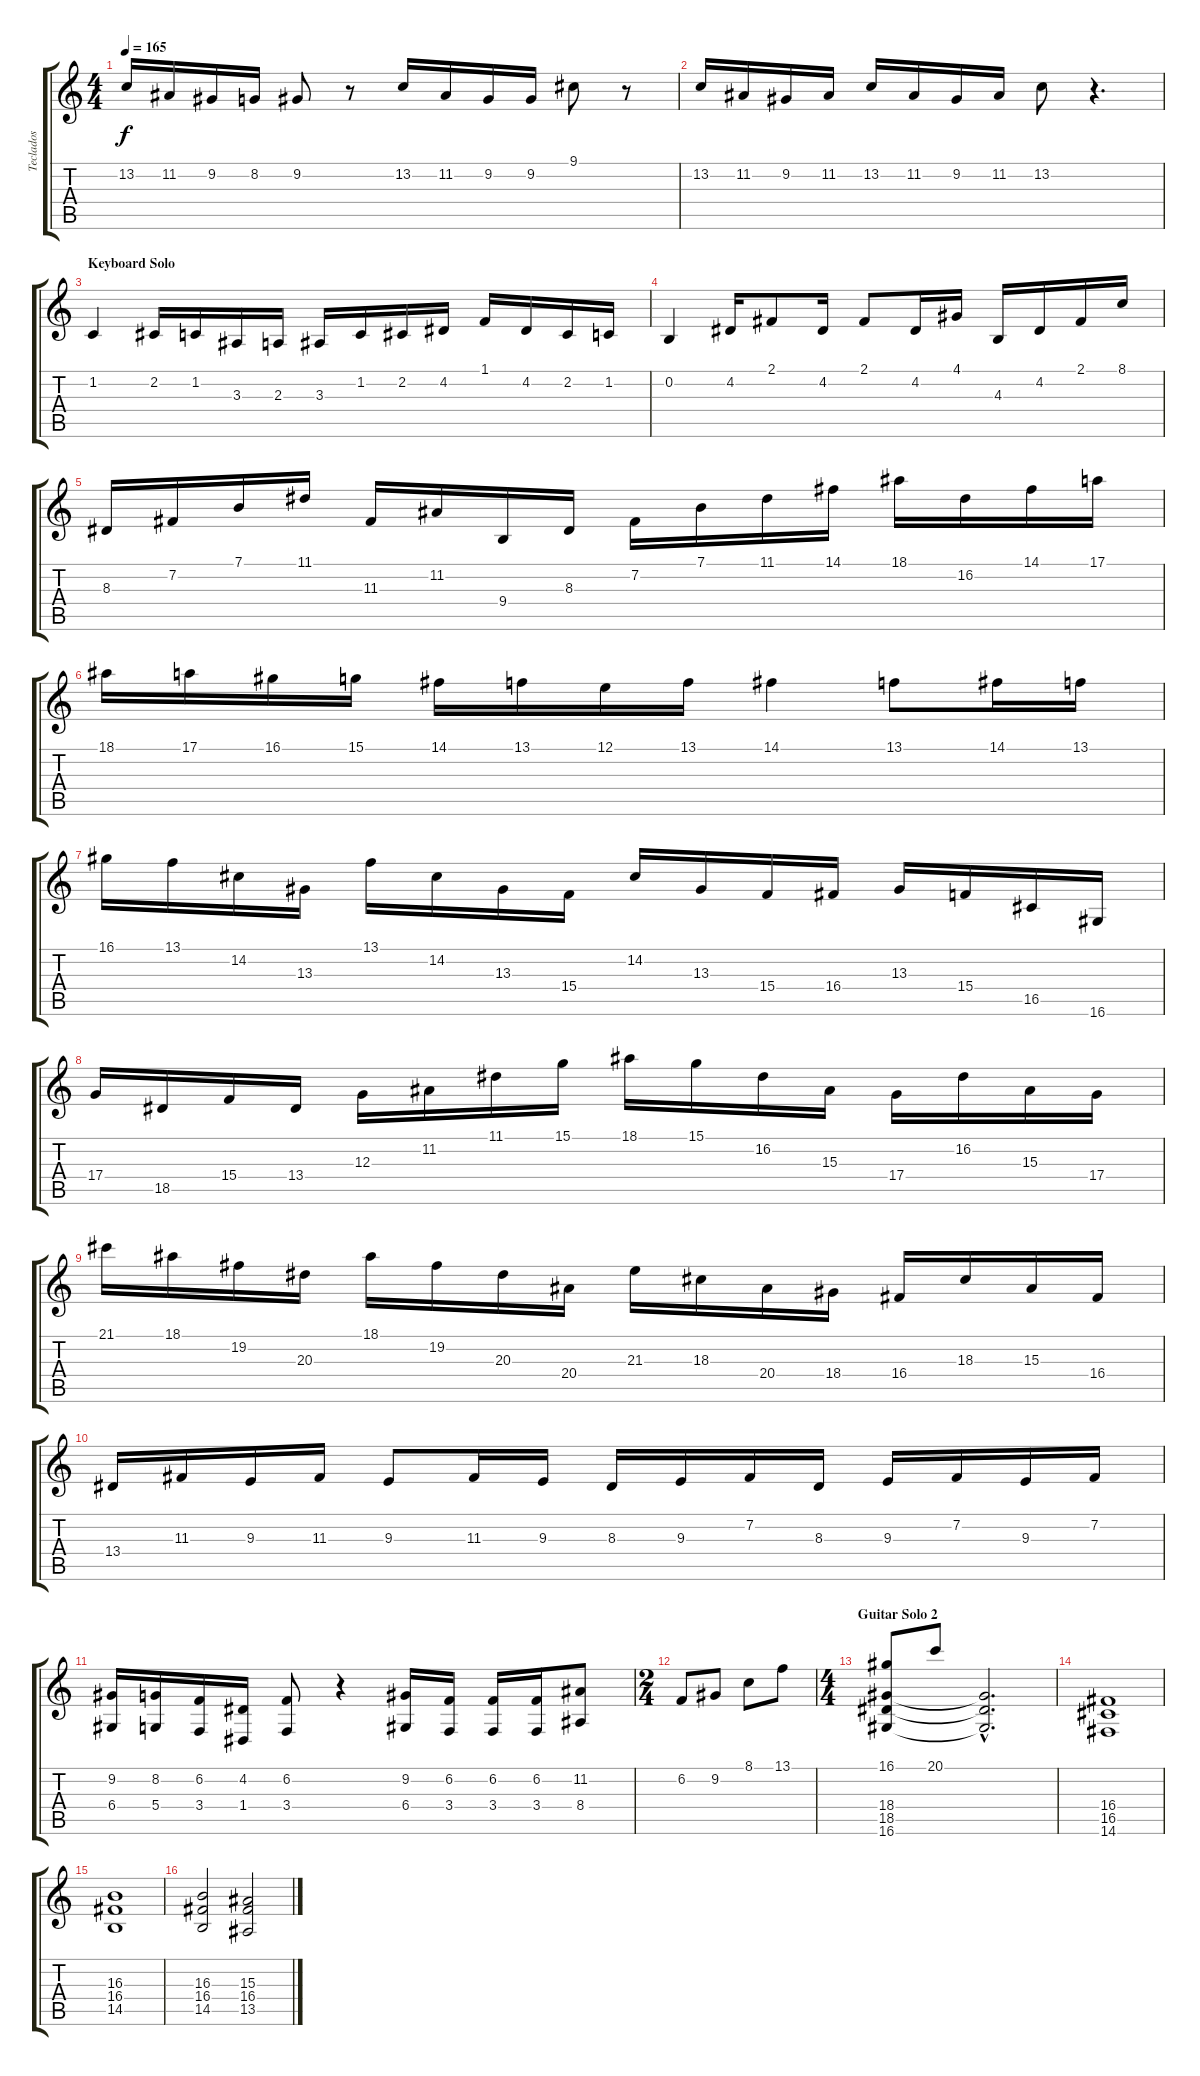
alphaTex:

\track ("Teclados" "Teclados") {instrument stringensemble1}
\staff {score tabs}
\tuning (E4 B3 G3 D3 A2 E2) {hide}
\ts (4 4)
\tempo 165
\clef g2
\ks c
13.2.16{dy f} 11.2.16 9.2.16 8.2.16 9.2.8 r.8 13.2.16 11.2.16 9.2.16 9.2.16 9.1.8 r.8 |
13.2.16 11.2.16 9.2.16 11.2.16 13.2.16 11.2.16 9.2.16 11.2.16 13.2.8 r.4{d} |
\section ("" "Keyboard Solo")
1.2.4{volume 15 balance 8 instrument lead1square} 2.2.16 1.2.16 3.3.16 2.3.16 3.3.16 1.2.16 2.2.16 4.2.16 1.1.16 4.2.16 2.2.16 1.2.16 |
0.2.4 4.2.16 2.1.8 4.2.16 2.1.8 4.2.16 4.1.16 4.3.16 4.2.16 2.1.16 8.1.16 |
8.3.16 7.2.16 7.1.16 11.1.16 11.3.16 11.2.16 9.4.16 8.3.16 7.2.16 7.1.16 11.1.16 14.1.16 18.1.16 16.2.16 14.1.16 17.1.16 |
18.1.16 17.1.16 16.1.16 15.1.16 14.1.16 13.1.16 12.1.16 13.1.16 14.1.4 13.1.8 14.1.16 13.1.16 |
16.1.16 13.1.16 14.2.16 13.3.16 13.1.16 14.2.16 13.3.16 15.4.16 14.2.16 13.3.16 15.4.16 16.4.16 13.3.16 15.4.16 16.5.16 16.6.16 |
17.4.16 18.5.16 15.4.16 13.4.16 12.3.16 11.2.16 11.1.16 15.1.16 18.1.16 15.1.16 16.2.16 15.3.16 17.4.16 16.2.16 15.3.16 17.4.16 |
21.1.16 18.1.16 19.2.16 20.3.16 18.1.16 19.2.16 20.3.16 20.4.16 21.3.16 18.3.16 20.4.16 18.4.16 16.4.16 18.3.16 15.3.16 16.4.16 |
13.4.16 11.3.16 9.3.16 11.3.16 9.3.8 11.3.16 9.3.16 8.3.16 9.3.16 7.2.16 8.3.16 9.3.16 7.2.16 9.3.16 7.2.16 |
(9.2 6.4).16{instrument harpsichord} (8.2 5.4).16 (6.2 3.4).16 (4.2 1.4).16 (6.2 3.4).8 r.4 (9.2 6.4).16 (6.2 3.4).16 (6.2 3.4).16 (6.2 3.4).16 (11.2 8.4).8 |
\ts (2 4)
6.2.8 9.2.8 8.1.8 13.1.8 |
\ts (4 4)
\section ("" "Guitar Solo 2")
(16.1 18.4 18.5 16.6).8{volume 12 instrument stringensemble1} 20.1.8 (18.4{hac t} 18.5{hac t} 16.6{hac t}).2{d} |
(16.4 16.5 14.6).1 |
(16.3 16.4 14.5).1 |
(16.3 16.4 14.5).2 (15.3 16.4 13.5).2
